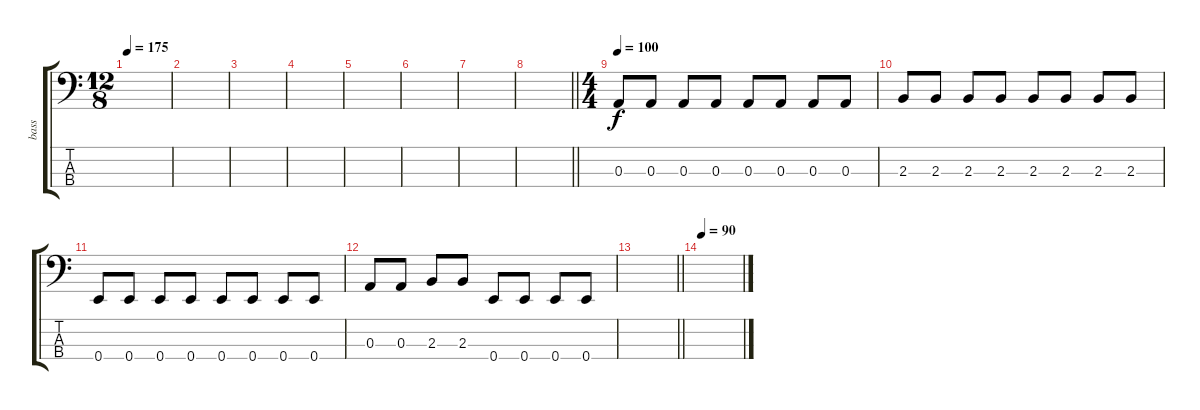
\track ("bass" "bass") {instrument electricbassfinger}
\staff {score tabs}
\tuning (G2 D2 A1 E1) {hide}
\ts (12 8)
\tempo 175
\clef f4
\ks c
|
|
|
|
|
|
|
\barLineRight lightlight
|
\ts (4 4)
\section ("" "")
\tempo 100
0.3.8 0.3.8 0.3.8 0.3.8 0.3.8 0.3.8 0.3.8 0.3.8 |
2.3.8 2.3.8 2.3.8 2.3.8 2.3.8 2.3.8 2.3.8 2.3.8 |
0.4.8 0.4.8 0.4.8 0.4.8 0.4.8 0.4.8 0.4.8 0.4.8 |
0.3.8 0.3.8 2.3.8 2.3.8 0.4.8 0.4.8 0.4.8 0.4.8 |
\barLineRight lightlight
|
\section ("" "")
\tempo 90
